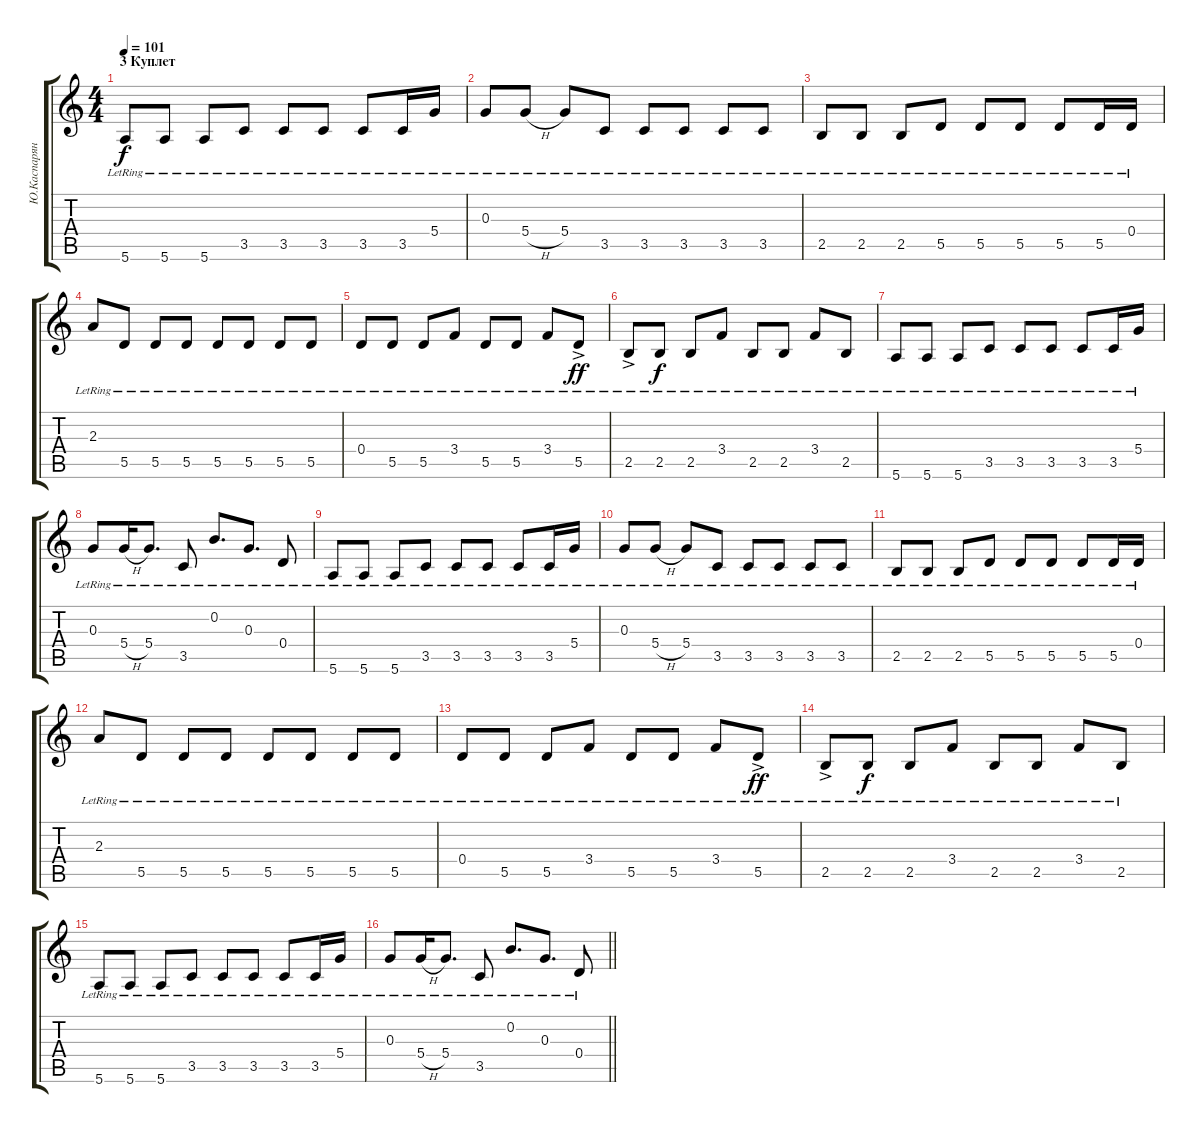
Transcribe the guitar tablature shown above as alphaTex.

\track ("Ю.Каспарян" "Ю.Каспарян") {instrument electricguitarclean}
\staff {score tabs}
\tuning (E4 B3 G3 D3 A2 E2) {hide}
\ts (4 4)
\section ("" "3 Куплет")
\tempo 101
\clef g2
\ks c
5.6{lr}.8{dy f} 5.6{lr}.8 5.6{lr}.8 3.5{lr}.8 3.5{lr}.8 3.5{lr}.8 3.5{lr}.8 3.5{lr}.16 5.4{lr}.16 |
0.3{lr}.8 5.4{h lr}.8 5.4{lr}.8 3.5{lr}.8 3.5{lr}.8 3.5{lr}.8 3.5{lr}.8 3.5{lr}.8 |
2.5{lr}.8 2.5{lr}.8 2.5{lr}.8 5.5{lr}.8 5.5{lr}.8 5.5{lr}.8 5.5{lr}.8 5.5{lr}.16 0.4{lr}.16 |
2.3{lr}.8 5.5{lr}.8 5.5{lr}.8 5.5{lr}.8 5.5{lr}.8 5.5{lr}.8 5.5{lr}.8 5.5{lr}.8 |
0.4{lr}.8 5.5{lr}.8 5.5{lr}.8 3.4{lr}.8 5.5{lr}.8 5.5{lr}.8 3.4{lr}.8 5.5{ac lr}.8{dy ff} |
2.5{ac lr}.8 2.5{lr}.8{dy f} 2.5{lr}.8 3.4{lr}.8 2.5{lr}.8 2.5{lr}.8 3.4{lr}.8 2.5{lr}.8 |
5.6{lr}.8 5.6{lr}.8 5.6{lr}.8 3.5{lr}.8 3.5{lr}.8 3.5{lr}.8 3.5{lr}.8 3.5{lr}.16 5.4{lr}.16 |
0.3{lr}.8 5.4{h lr}.16 5.4{lr}.8{d} 3.5{lr}.8 0.2{lr}.8{d} 0.3{lr}.8{d} 0.4{lr}.8 |
5.6{lr}.8 5.6{lr}.8 5.6{lr}.8 3.5{lr}.8 3.5{lr}.8 3.5{lr}.8 3.5{lr}.8 3.5{lr}.16 5.4{lr}.16 |
0.3{lr}.8 5.4{h lr}.8 5.4{lr}.8 3.5{lr}.8 3.5{lr}.8 3.5{lr}.8 3.5{lr}.8 3.5{lr}.8 |
2.5{lr}.8 2.5{lr}.8 2.5{lr}.8 5.5{lr}.8 5.5{lr}.8 5.5{lr}.8 5.5{lr}.8 5.5{lr}.16 0.4{lr}.16 |
2.3{lr}.8 5.5{lr}.8 5.5{lr}.8 5.5{lr}.8 5.5{lr}.8 5.5{lr}.8 5.5{lr}.8 5.5{lr}.8 |
0.4{lr}.8 5.5{lr}.8 5.5{lr}.8 3.4{lr}.8 5.5{lr}.8 5.5{lr}.8 3.4{lr}.8 5.5{ac lr}.8{dy ff} |
2.5{ac lr}.8 2.5{lr}.8{dy f} 2.5{lr}.8 3.4{lr}.8 2.5{lr}.8 2.5{lr}.8 3.4{lr}.8 2.5{lr}.8 |
5.6{lr}.8 5.6{lr}.8 5.6{lr}.8 3.5{lr}.8 3.5{lr}.8 3.5{lr}.8 3.5{lr}.8 3.5{lr}.16 5.4{lr}.16 |
\barLineRight lightlight
0.3{lr}.8 5.4{h lr}.16 5.4{lr}.8{d} 3.5{lr}.8 0.2{lr}.8{d} 0.3{lr}.8{d} 0.4{lr}.8
